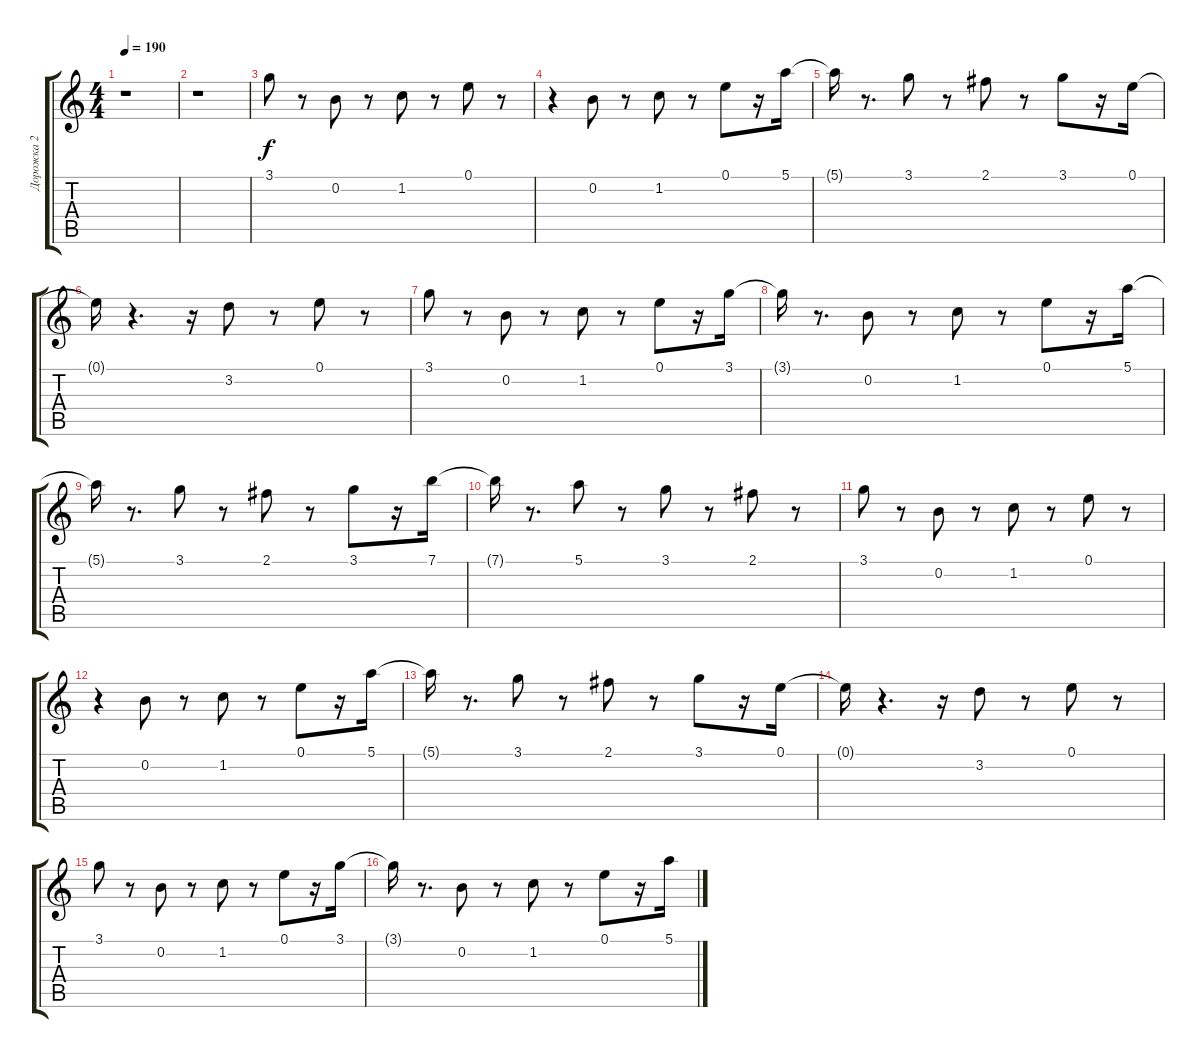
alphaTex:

\track ("Дорожка 2" "Дорожка 2") {instrument distortionguitar}
\staff {score tabs}
\tuning (E4 B3 G3 D3 A2 E2) {hide}
\ts (4 4)
\tempo 190
\clef g2
\ks c
r.1{dy f} |
r.1 |
3.1.8 r.8 0.2.8 r.8 1.2.8 r.8 0.1.8 r.8 |
r.4 0.2.8 r.8 1.2.8 r.8 0.1.8 r.16 5.1.16 |
5.1{t}.16 r.8{d} 3.1.8 r.8 2.1.8 r.8 3.1.8 r.16 0.1.16 |
0.1{t}.16 r.4{d} r.16 3.2.8 r.8 0.1.8 r.8 |
3.1.8 r.8 0.2.8 r.8 1.2.8 r.8 0.1.8 r.16 3.1.16 |
3.1{t}.16 r.8{d} 0.2.8 r.8 1.2.8 r.8 0.1.8 r.16 5.1.16 |
5.1{t}.16 r.8{d} 3.1.8 r.8 2.1.8 r.8 3.1.8 r.16 7.1.16 |
7.1{t}.16 r.8{d} 5.1.8 r.8 3.1.8 r.8 2.1.8 r.8 |
3.1.8 r.8 0.2.8 r.8 1.2.8 r.8 0.1.8 r.8 |
r.4 0.2.8 r.8 1.2.8 r.8 0.1.8 r.16 5.1.16 |
5.1{t}.16 r.8{d} 3.1.8 r.8 2.1.8 r.8 3.1.8 r.16 0.1.16 |
0.1{t}.16 r.4{d} r.16 3.2.8 r.8 0.1.8 r.8 |
3.1.8 r.8 0.2.8 r.8 1.2.8 r.8 0.1.8 r.16 3.1.16 |
3.1{t}.16 r.8{d} 0.2.8 r.8 1.2.8 r.8 0.1.8 r.16 5.1.16
